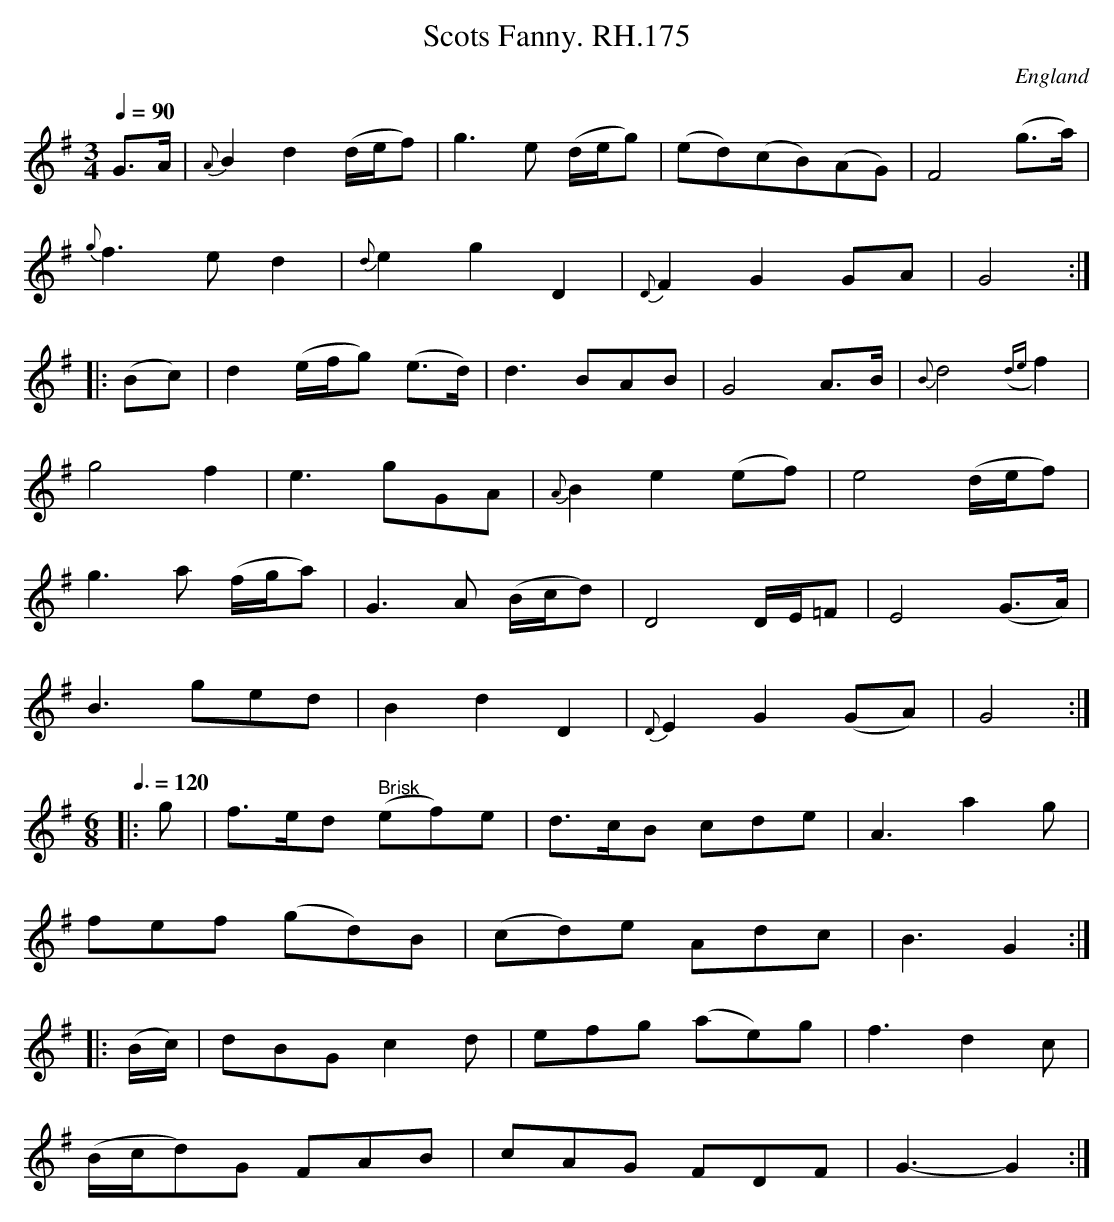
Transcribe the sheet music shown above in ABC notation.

X:1
T:Scots Fanny. RH.175
O:England
M:3/4
L:1/8
Q:1/4=90
K:G major
G>A|{A}B2d2(d/e/f)|g3e (d/e/g)|\
(ed)(cB)(AG)|F4(g>a)|!
{g}f3ed2|{d}e2g2D2|{D}F2G2GA|G4:|!
|:(Bc)|d2(e/f/g) (e>d)|d3BAB|G4A>B|{B}d4({de}f2)|!
g4f2|e3gGA|{A}B2e2(ef)|e4(d/e/f)|!
g3a (f/g/a)|G3A (B/c/d)|D4D/E/=F|E4(G>A)|!
B3ged|B2d2D2|{D}E2G2(GA)|G4:|!
M:6/8
Q:3/8=120
|:g|f>ed " Brisk"(ef)e|d>cB cde|A3 a2g|!
fef (gd)B|(cd)e Adc|B3 G2:|!
|:(B/c/)|dBG c2d|efg (ae)g|f3 d2c|!
(B/c/d)G FAB|cAG FDF|G3- G2:|
